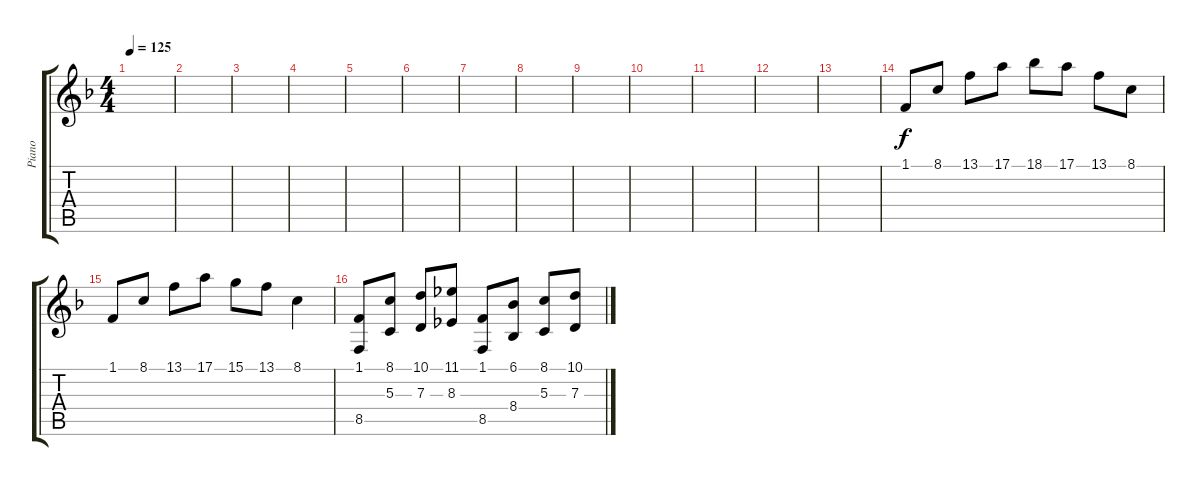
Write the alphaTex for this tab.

\track ("Piano" "Piano") {instrument acousticgrandpiano}
\staff {score tabs}
\tuning (E4 B3 G3 D3 A2 E2) {hide}
\ts (4 4)
\tempo 125
\clef g2
\ks f
|
|
|
|
|
|
|
|
|
|
|
|
|
1.1.8 8.1.8 13.1.8 17.1.8 18.1.8 17.1.8 13.1.8 8.1.8 |
1.1.8 8.1.8 13.1.8 17.1.8 15.1.8 13.1.8 8.1.4 |
(1.1 8.5).8 (8.1 5.3).8 (10.1 7.3).8 (11.1 8.3).8 (1.1 8.5).8 (6.1 8.4).8 (8.1 5.3).8 (10.1 7.3).8
